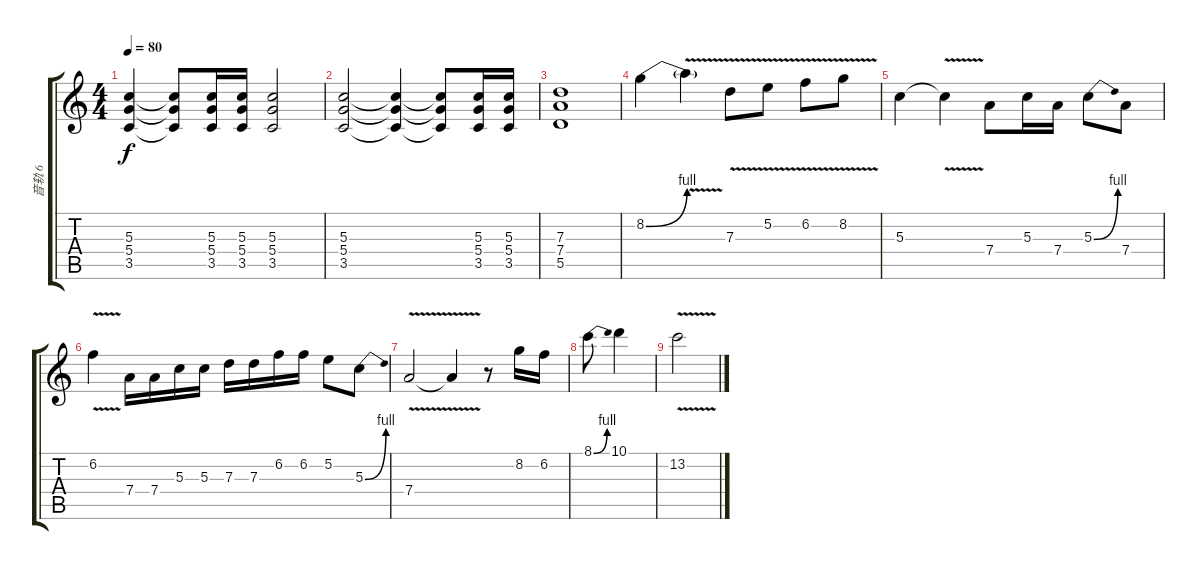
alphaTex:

\track ("音轨 6" "音轨 6") {instrument distortionguitar}
\staff {score tabs}
\tuning (E4 B3 G3 D3 A2 E2) {hide}
\ts (4 4)
\tempo 80
\clef g2
\ks c
(5.3 5.4 3.5).4{dy f} (5.3{t} 5.4{t} 3.5{t}).8 (5.3 5.4 3.5).16 (5.3 5.4 3.5).16 (5.3 5.4 3.5).2 |
(5.3 5.4 3.5).2 (5.3{t} 5.4{t} 3.5{t}).4 (5.3{t} 5.4{t} 3.5{t}).8 (5.3 5.4 3.5).16 (5.3 5.4 3.5).16 |
(7.3 7.4 5.5).1 |
8.2{be (bend 0 0 60 4)}.4 8.2{v t}.4 7.3{v}.8 5.2{v}.8 6.2{v}.8 8.2{v}.8 |
5.3.4 5.3{v t}.4 7.4.8 5.3.16 7.4.16 5.3{be (bend 0 0 60 4)}.8 7.4.8 |
6.2{v}.4 7.4.16 7.4.16 5.3.16 5.3.16 7.3.16 7.3.16 6.2.16 6.2.16 5.2.8 5.3{be (bend 0 0 60 4)}.8 |
7.4{v}.2 7.4{t}.4 r.8 8.2.16 6.2.16 |
8.1{be (bend 0 0 60 4)}.8 10.1.4 |
13.2{v}.2{txt " "}
